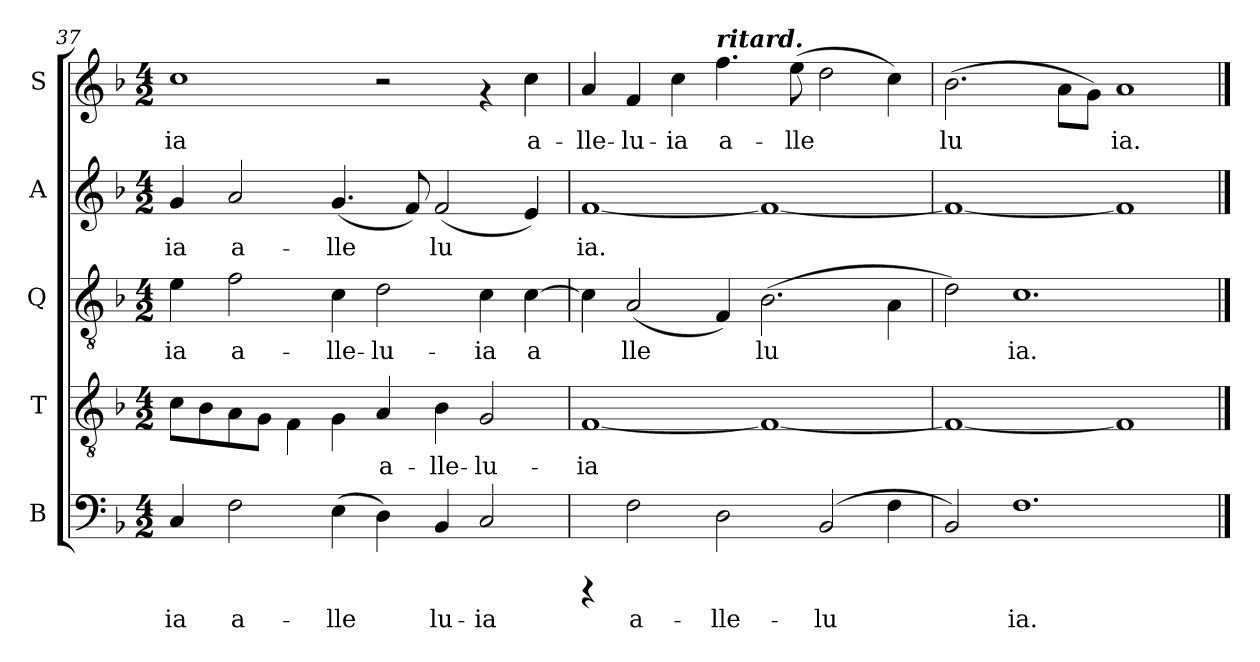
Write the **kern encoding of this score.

**kern	**text	**kern	**text	**kern	**text	**kern	**text	**kern	**text
*part5	*part5	*part4	*part4	*part3	*part3	*part2	*part2	*part1	*part1
*staff5	*staff5	*staff4	*staff4	*staff3	*staff3	*staff2	*staff2	*staff1	*staff1
*I"B	*	*I"T	*	*I"Q	*	*I"A	*	*I"S	*
*clefF4	*	*clefGv2	*	*clefGv2	*	*clefG2	*	*clefG2	*
*k[b-]	*	*k[b-]	*	*k[b-]	*	*k[b-]	*	*k[b-]	*
*F:	*	*F:	*	*F:	*	*F:	*	*F:	*
*M4/2	*	*M4/2	*	*M4/2	*	*M4/2	*	*M4/2	*
=37	=37	=37	=37	=37	=37	=37	=37	=37	=37
!	!LO:LY:b	!	!LO:LY:b	!	!LO:LY:b:cj	!	!LO:LY:b	!	!LO:LY:b
4C/	-ia	8c\L	.	4e\	-ia	4g/	-ia	1cc	-ia
!	!	!	!LO:LY:b	!	!	!	!	!	!
.	.	8B-\	.	.	.	.	.	.	.
!	!LO:LY:b	!	!LO:LY:b	!	!LO:LY:b:cj	!	!LO:LY:b	!	!
2F\	a-	8A\	.	2f\	a-	2a/	a-	.	.
!	!	!	!LO:LY:b	!	!	!	!	!	!
.	.	8G\J	.	.	.	.	.	.	.
!	!	!	!LO:LY:b	!	!	!	!	!	!
.	.	4F\	.	.	.	.	.	.	.
!	!LO:LY:b	!	!LO:LY:b	!	!LO:LY:b:cj	!	!LO:LY:b	!	!
(>4E\	-lle-	4G\	.	4c\	-lle-	(<4.g/	-lle-	.	.
!	!LO:LY:b	!	!LO:LY:b	!	!LO:LY:b:cj	!	!	!	!
4D\)	--	4A/	a-	2d\	-lu-	.	.	2r	.
!	!	!	!	!	!	!	!LO:LY:b	!	!
.	.	.	.	.	.	8f/)	--	.	.
!	!LO:LY:b	!	!LO:LY:b	!	!	!	!LO:LY:b	!	!
4BB-/	-lu-	4B-\	-lle-	.	.	(<2f/	-lu-	.	.
!	!LO:LY:b	!	!LO:LY:b	!	!LO:LY:b:cj	!	!	!	!
2C/	-ia	2G/	-lu-	4c\	-ia	.	.	4rf	.
!	!	!	!	!	!LO:LY:b:cj	!	!LO:LY:b	!	!LO:LY:b
.	.	.	.	[>4c\	a-	4e/)	--	4cc\	a-
=38	=38	=38	=38	=38	=38	=38	=38	=38	=38
!	!	!	!LO:LY:b	!	!LO:LY:b:cj	!	!LO:LY:b	!	!LO:LY:b
4rCCC	.	[<1F	-ia	4c\]	--	[<1f	-ia.	4a/	-lle-
!	!LO:LY:b	!	!	!	!LO:LY:b:cj	!	!	!	!LO:LY:b
2F\	a-	.	.	(<2A/	-lle-	.	.	4f/	-lu-
!	!	!	!	!	!	!	!	!	!LO:LY:b
.	.	.	.	.	.	.	.	4cc\	-ia
!	!	!	!	!	!	!	!	!LO:TX:a:Bi:t=ritard.	!
!	!LO:LY:b	!	!	!	!LO:LY:b:cj	!	!	!	!LO:LY:b
2D\	-lle-	.	.	4F/)	--	.	.	4.ff\	a-
!	!	!	!LO:LY:b	!	!LO:LY:b:cj	!	!LO:LY:b	!	!
.	.	1F_<	.	(>2.B-\	-lu-	1f_<	.	.	.
!	!	!	!	!	!	!	!	!	!LO:LY:b
.	.	.	.	.	.	.	.	(>8ee\	-lle-
!	!LO:LY:b	!	!	!	!	!	!	!	!LO:LY:b
(<2BB-/	-lu-	.	.	.	.	.	.	2dd\	--
!	!LO:LY:b	!	!	!	!LO:LY:b:cj	!	!	!	!LO:LY:b
4F\	--	.	.	4A\	--	.	.	4cc\)	--
=39	=39	=39	=39	=39	=39	=39	=39	=39	=39
!	!LO:LY:b	!	!LO:LY:b	!	!LO:LY:b:cj	!	!LO:LY:b	!	!LO:LY:b
2BB-/)	--	1F_<	.	2d\)	--	1f_<	.	(>2.b-\	-lu-
!	!LO:LY:b	!	!	!	!LO:LY:b:cj	!	!	!	!
1.F	-ia.	.	.	1.c	-ia.	.	.	.	.
!	!	!	!	!	!	!	!	!	!LO:LY:b
.	.	.	.	.	.	.	.	8a\L	--
!	!	!	!	!	!	!	!	!	!LO:LY:b
.	.	.	.	.	.	.	.	8g\J)	--
!	!	!	!LO:LY:b	!	!	!	!LO:LY:b	!	!LO:LY:b
.	.	1F]	.	.	.	1f]	.	1a	-ia.
==	==	==	==	==	==	==	==	==	==
*-	*-	*-	*-	*-	*-	*-	*-	*-	*-
